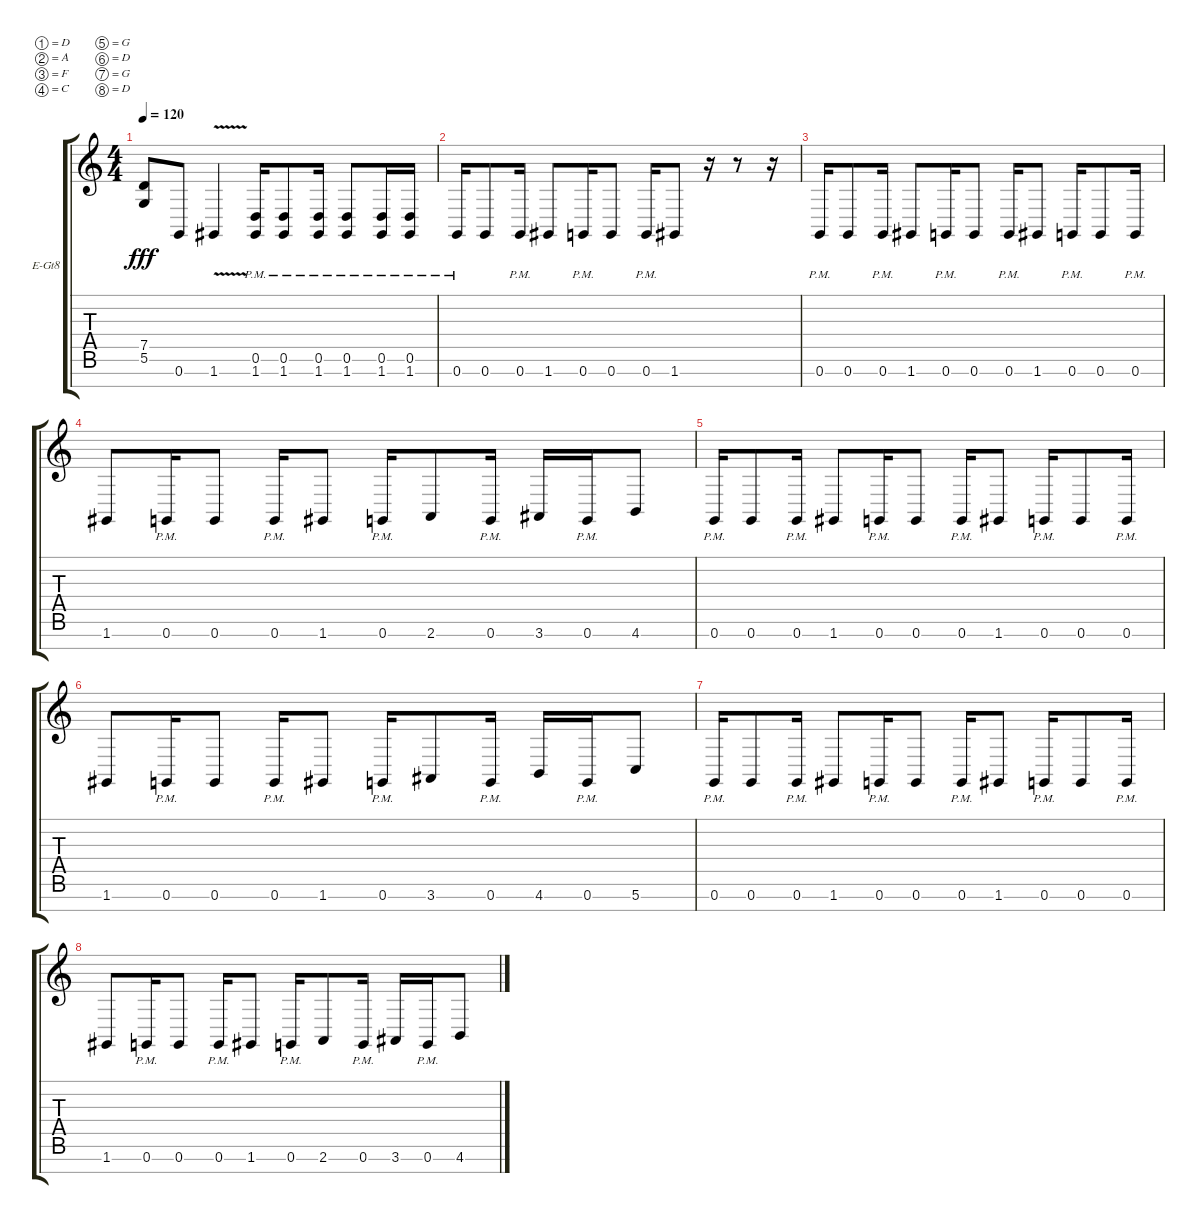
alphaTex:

\bracketExtendMode groupsimilarinstruments
\firstSystemTrackNameOrientation horizontal
\otherSystemsTrackNameOrientation horizontal
\track ("Sam" "E-Gt8") {instrument overdrivenguitar}
\staff {score tabs}
\tuning (D4 A3 F3 C3 G2 D2 G1 D1)
\ts (4 4)
\tempo 120
\clef g2
\ks c
(7.5 5.6).8{dy fff} 0.7.8 1.7{v}.4 (1.7{pm} 0.6{pm}).16 (1.7{pm} 0.6{pm}).8 (1.7{pm} 0.6{pm}).16 (1.7{pm} 0.6{pm}).8 (1.7{pm} 0.6{pm}).16 (1.7{pm} 0.6{pm}).16 |
0.7{pm}.16 0.7.8 0.7{pm}.16 1.7.8 0.7{pm}.16 0.7.8 0.7{pm}.16 1.7.8 r.16 r.8 r.16 |
0.7{pm}.16 0.7.8 0.7{pm}.16 1.7.8 0.7{pm}.16 0.7.8 0.7{pm}.16 1.7.8 0.7{pm}.16 0.7.8 0.7{pm}.16 |
1.7.8 0.7{pm}.16 0.7.8 0.7{pm}.16 1.7.8 0.7{pm}.16 2.7.8 0.7{pm}.16 3.7.16 0.7{pm}.16 4.7.8 |
0.7{pm}.16 0.7.8 0.7{pm}.16 1.7.8 0.7{pm}.16 0.7.8 0.7{pm}.16 1.7.8 0.7{pm}.16 0.7.8 0.7{pm}.16 |
1.7.8 0.7{pm}.16 0.7.8 0.7{pm}.16 1.7.8 0.7{pm}.16 3.7.8 0.7{pm}.16 4.7.16 0.7{pm}.16 5.7.8 |
0.7{pm}.16 0.7.8 0.7{pm}.16 1.7.8 0.7{pm}.16 0.7.8 0.7{pm}.16 1.7.8 0.7{pm}.16 0.7.8 0.7{pm}.16 |
1.7.8 0.7{pm}.16 0.7.8 0.7{pm}.16 1.7.8 0.7{pm}.16 2.7.8 0.7{pm}.16 3.7.16 0.7{pm}.16 4.7.8
